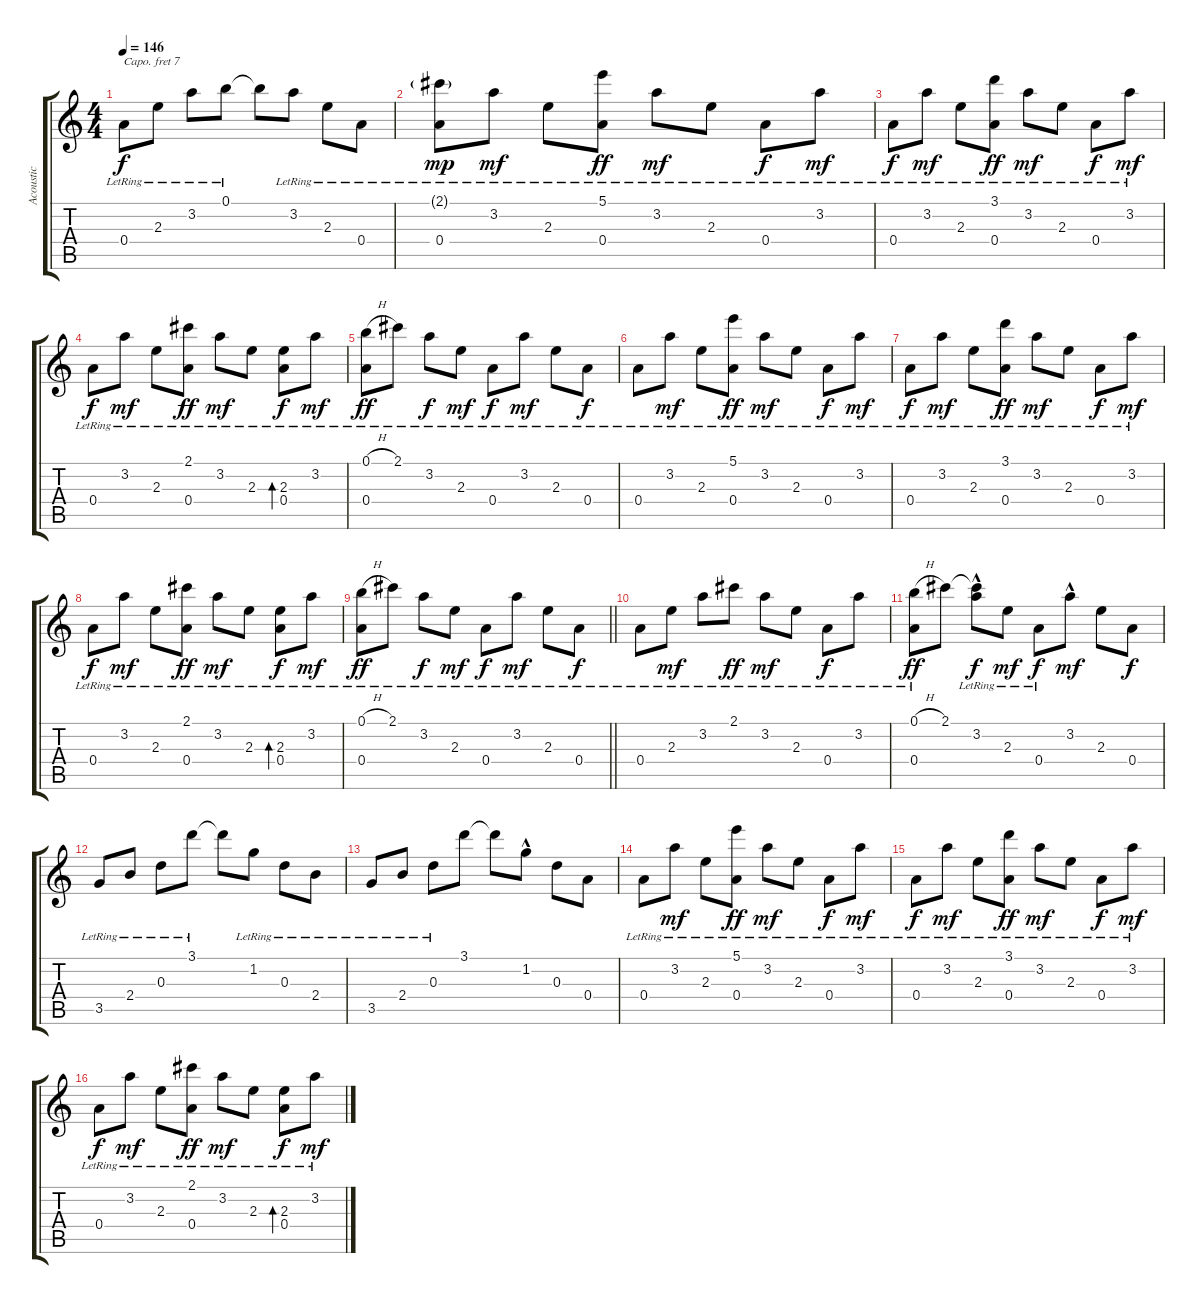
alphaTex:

\track ("Acoustic" "Acoustic") {instrument acousticguitarsteel}
\staff {score tabs}
\capo 7
\tuning (E4 B3 G3 D3 A2 E2) {hide}
\ts (4 4)
\tempo 146
\clef g2
\ks c
0.4{lr}.8{dy f} 2.3{lr}.8 3.2{lr}.8 0.1{lr}.8 0.1{t}.8 3.2{lr}.8 2.3{lr}.8 0.4{lr}.8 |
(2.1{g lr} 0.4{lr}).8{dy mp} 3.2{lr}.8{dy mf} 2.3{lr}.8 (5.1{lr} 0.4{lr}).8{dy ff} 3.2{lr}.8{dy mf} 2.3{lr}.8 0.4{lr}.8{dy f} 3.2{lr}.8{dy mf} |
0.4{lr}.8{dy f} 3.2{lr}.8{dy mf} 2.3{lr}.8 (3.1{lr} 0.4{lr}).8{dy ff} 3.2{lr}.8{dy mf} 2.3{lr}.8 0.4{lr}.8{dy f} 3.2{lr}.8{dy mf} |
0.4{lr}.8{dy f} 3.2{lr}.8{dy mf} 2.3{lr}.8 (2.1{lr} 0.4{lr}).8{dy ff} 3.2{lr}.8{dy mf} 2.3{lr}.8 (2.3{lr} 0.4{lr}).8{bd 60 dy f} 3.2{lr}.8{dy mf} |
(0.1{h} 0.4{lr}).8{dy ff} 2.1{lr}.8 3.2{lr}.8{dy f} 2.3{lr}.8{dy mf} 0.4{lr}.8{dy f} 3.2{lr}.8{dy mf} 2.3{lr}.8 0.4{lr}.8{dy f} |
0.4{lr}.8 3.2{lr}.8{dy mf} 2.3{lr}.8 (5.1{lr} 0.4{lr}).8{dy ff} 3.2{lr}.8{dy mf} 2.3{lr}.8 0.4{lr}.8{dy f} 3.2{lr}.8{dy mf} |
0.4{lr}.8{dy f} 3.2{lr}.8{dy mf} 2.3{lr}.8 (3.1{lr} 0.4{lr}).8{dy ff} 3.2{lr}.8{dy mf} 2.3{lr}.8 0.4{lr}.8{dy f} 3.2{lr}.8{dy mf} |
0.4{lr}.8{dy f} 3.2{lr}.8{dy mf} 2.3{lr}.8 (2.1{lr} 0.4{lr}).8{dy ff} 3.2{lr}.8{dy mf} 2.3{lr}.8 (2.3{lr} 0.4{lr}).8{bd 60 dy f} 3.2{lr}.8{dy mf} |
\barLineRight lightlight
(0.1{h} 0.4{lr}).8{dy ff} 2.1{lr}.8 3.2{lr}.8{dy f} 2.3{lr}.8{dy mf} 0.4{lr}.8{dy f} 3.2{lr}.8{dy mf} 2.3{lr}.8 0.4{lr}.8{dy f} |
0.4{lr}.8 2.3{lr}.8{dy mf} 3.2{lr}.8 2.1{lr}.8{dy ff} 3.2{lr}.8{dy mf} 2.3{lr}.8 0.4{lr}.8{dy f} 3.2{lr}.8 |
(0.1{h} 0.4{lr}).8{dy ff} 2.1.8 (2.1{hac t} 3.2{lr}).8{dy f} 2.3{lr}.8{dy mf} 0.4{lr}.8{dy f} 3.2{hac}.8{dy mf} 2.3.8 0.4.8{dy f} |
3.5{lr}.8 2.4{lr}.8 0.3{lr}.8 3.1{lr}.8 3.1{t}.8 1.2{lr}.8 0.3{lr}.8 2.4{lr}.8 |
3.5{lr}.8 2.4{lr}.8 0.3{lr}.8 3.1.8 3.1{t}.8 1.2{hac}.8 0.3.8 0.4.8 |
0.4{lr}.8 3.2{lr}.8{dy mf} 2.3{lr}.8 (5.1{lr} 0.4{lr}).8{dy ff} 3.2{lr}.8{dy mf} 2.3{lr}.8 0.4{lr}.8{dy f} 3.2{lr}.8{dy mf} |
0.4{lr}.8{dy f} 3.2{lr}.8{dy mf} 2.3{lr}.8 (3.1{lr} 0.4{lr}).8{dy ff} 3.2{lr}.8{dy mf} 2.3{lr}.8 0.4{lr}.8{dy f} 3.2{lr}.8{dy mf} |
0.4{lr}.8{dy f} 3.2{lr}.8{dy mf} 2.3{lr}.8 (2.1{lr} 0.4{lr}).8{dy ff} 3.2{lr}.8{dy mf} 2.3{lr}.8 (2.3{lr} 0.4{lr}).8{bd 60 dy f} 3.2{lr}.8{dy mf}
